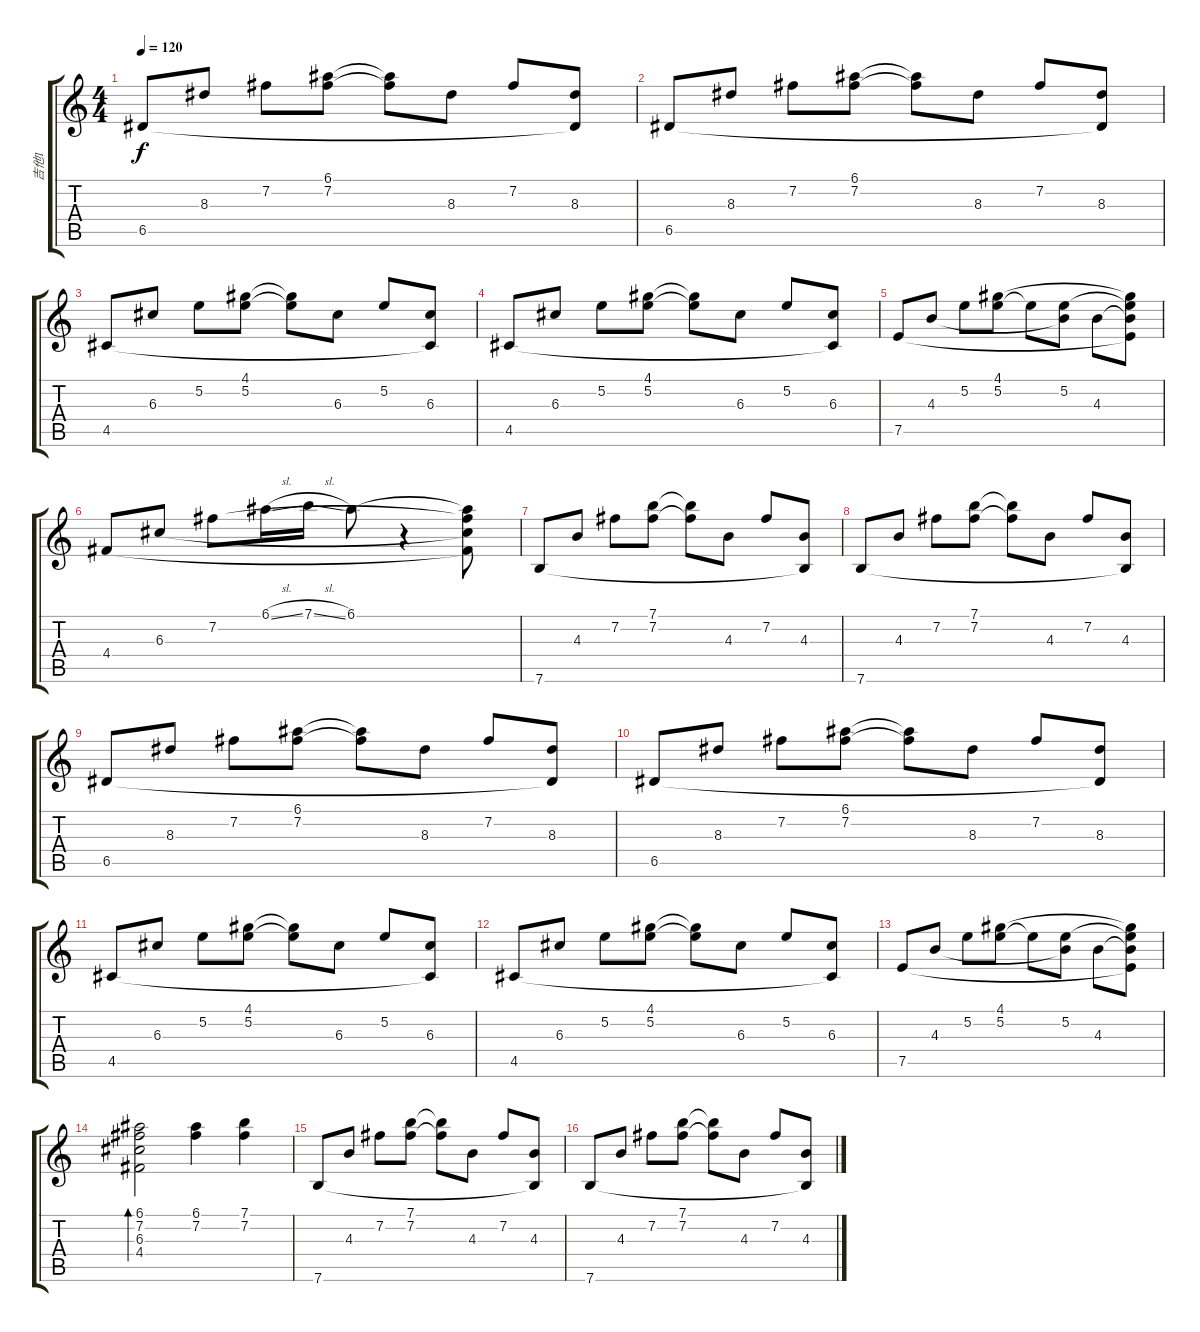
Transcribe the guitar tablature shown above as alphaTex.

\track ("吉他1" "吉他1") {instrument acousticguitarnylon}
\staff {score tabs}
\tuning (E4 B3 G3 D3 A2 E2) {hide}
\ts (4 4)
\tempo 120
\clef g2
\ks c
6.5.8{dy f} 8.3.8 7.2.8 (6.1 7.2).8 (6.1{t} 7.2{t}).8 8.3.8 7.2.8 (8.3 6.5{t}).8 |
6.5.8 8.3.8 7.2.8 (6.1 7.2).8 (6.1{t} 7.2{t}).8 8.3.8 7.2.8 (8.3 6.5{t}).8 |
4.5.8 6.3.8 5.2.8 (4.1 5.2).8 (4.1{t} 5.2{t}).8 6.3.8 5.2.8 (6.3 4.5{t}).8 |
4.5.8 6.3.8 5.2.8 (4.1 5.2).8 (4.1{t} 5.2{t}).8 6.3.8 5.2.8 (6.3 4.5{t}).8 |
7.5.8 4.3.8 5.2.8 (4.1 5.2).8 5.2{t}.8 (5.2 4.3{t}).8 4.3.8 (4.1{t} 5.2{t} 4.3{t} 7.5{t}).8 |
4.4.8 6.3.8 7.2.8 6.1{sl}.16 7.1{sl}.16 6.1.8 r.4 (6.1{t} 7.2{t} 6.3{t} 4.4{t}).8 |
7.6.8 4.3.8 7.2.8 (7.1 7.2).8 (7.1{t} 7.2{t}).8 4.3.8 7.2.8 (4.3 7.6{t}).8 |
7.6.8 4.3.8 7.2.8 (7.1 7.2).8 (7.1{t} 7.2{t}).8 4.3.8 7.2.8 (4.3 7.6{t}).8 |
6.5.8 8.3.8 7.2.8 (6.1 7.2).8 (6.1{t} 7.2{t}).8 8.3.8 7.2.8 (8.3 6.5{t}).8 |
6.5.8 8.3.8 7.2.8 (6.1 7.2).8 (6.1{t} 7.2{t}).8 8.3.8 7.2.8 (8.3 6.5{t}).8 |
4.5.8 6.3.8 5.2.8 (4.1 5.2).8 (4.1{t} 5.2{t}).8 6.3.8 5.2.8 (6.3 4.5{t}).8 |
4.5.8 6.3.8 5.2.8 (4.1 5.2).8 (4.1{t} 5.2{t}).8 6.3.8 5.2.8 (6.3 4.5{t}).8 |
7.5.8 4.3.8 5.2.8 (4.1 5.2).8 5.2{t}.8 (5.2 4.3{t}).8 4.3.8 (4.1{t} 5.2{t} 4.3{t} 7.5{t}).8 |
(6.1 7.2 6.3 4.4).2{bd 480} (6.1 7.2).4 (7.1 7.2).4 |
7.6.8 4.3.8 7.2.8 (7.1 7.2).8 (7.1{t} 7.2{t}).8 4.3.8 7.2.8 (4.3 7.6{t}).8 |
7.6.8 4.3.8 7.2.8 (7.1 7.2).8 (7.1{t} 7.2{t}).8 4.3.8 7.2.8 (4.3 7.6{t}).8
